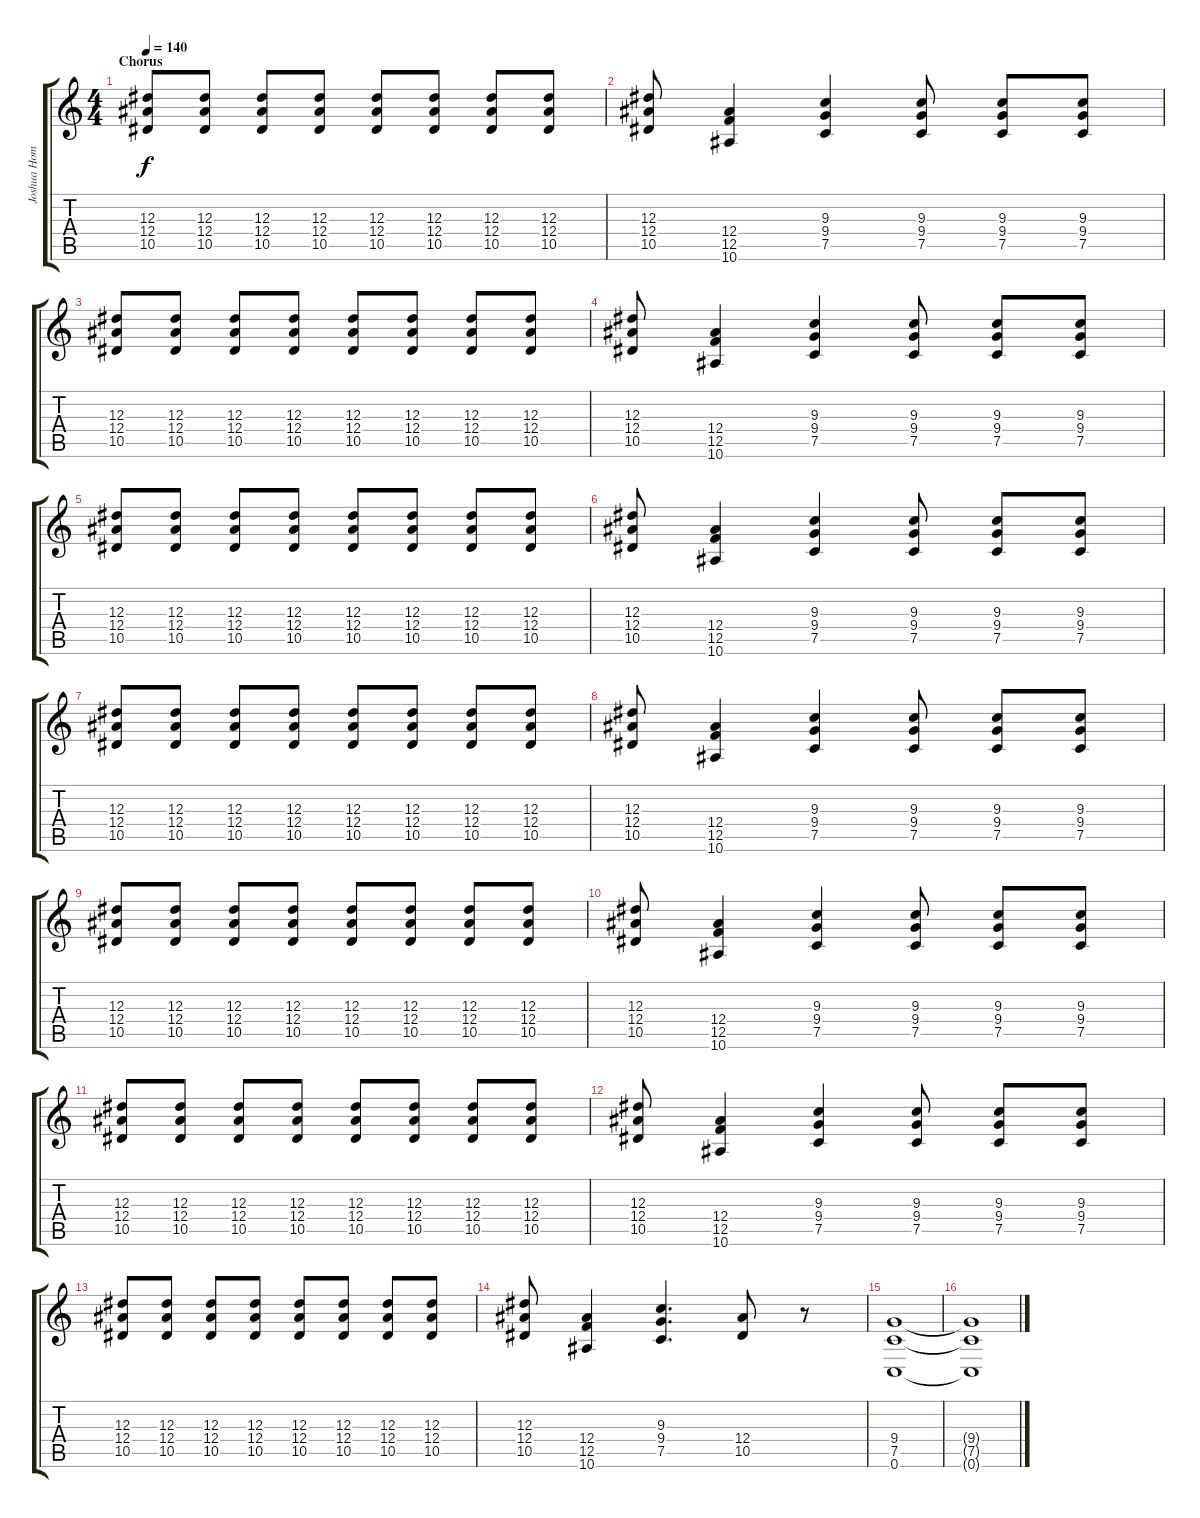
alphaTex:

\track ("Joshua Homme - Rhythm Guitar" "Joshua Hom") {instrument distortionguitar}
\staff {score tabs}
\tuning (C4 G3 Eb3 Bb2 F2 C2) {hide}
\ts (4 4)
\section ("" "Chorus")
\tempo 140
\clef g2
\ks c
(12.3 12.4 10.5).8{dy f} (12.3 12.4 10.5).8 (12.3 12.4 10.5).8 (12.3 12.4 10.5).8 (12.3 12.4 10.5).8 (12.3 12.4 10.5).8 (12.3 12.4 10.5).8 (12.3 12.4 10.5).8 |
(12.3 12.4 10.5).8 (12.4 12.5 10.6).4 (9.3 9.4 7.5).4 (9.3 9.4 7.5).8 (9.3 9.4 7.5).8 (9.3 9.4 7.5).8 |
(12.3 12.4 10.5).8 (12.3 12.4 10.5).8 (12.3 12.4 10.5).8 (12.3 12.4 10.5).8 (12.3 12.4 10.5).8 (12.3 12.4 10.5).8 (12.3 12.4 10.5).8 (12.3 12.4 10.5).8 |
(12.3 12.4 10.5).8 (12.4 12.5 10.6).4 (9.3 9.4 7.5).4 (9.3 9.4 7.5).8 (9.3 9.4 7.5).8 (9.3 9.4 7.5).8 |
(12.3 12.4 10.5).8 (12.3 12.4 10.5).8 (12.3 12.4 10.5).8 (12.3 12.4 10.5).8 (12.3 12.4 10.5).8 (12.3 12.4 10.5).8 (12.3 12.4 10.5).8 (12.3 12.4 10.5).8 |
(12.3 12.4 10.5).8 (12.4 12.5 10.6).4 (9.3 9.4 7.5).4 (9.3 9.4 7.5).8 (9.3 9.4 7.5).8 (9.3 9.4 7.5).8 |
(12.3 12.4 10.5).8 (12.3 12.4 10.5).8 (12.3 12.4 10.5).8 (12.3 12.4 10.5).8 (12.3 12.4 10.5).8 (12.3 12.4 10.5).8 (12.3 12.4 10.5).8 (12.3 12.4 10.5).8 |
(12.3 12.4 10.5).8 (12.4 12.5 10.6).4 (9.3 9.4 7.5).4 (9.3 9.4 7.5).8 (9.3 9.4 7.5).8 (9.3 9.4 7.5).8 |
(12.3 12.4 10.5).8 (12.3 12.4 10.5).8 (12.3 12.4 10.5).8 (12.3 12.4 10.5).8 (12.3 12.4 10.5).8 (12.3 12.4 10.5).8 (12.3 12.4 10.5).8 (12.3 12.4 10.5).8 |
(12.3 12.4 10.5).8 (12.4 12.5 10.6).4 (9.3 9.4 7.5).4 (9.3 9.4 7.5).8 (9.3 9.4 7.5).8 (9.3 9.4 7.5).8 |
(12.3 12.4 10.5).8 (12.3 12.4 10.5).8 (12.3 12.4 10.5).8 (12.3 12.4 10.5).8 (12.3 12.4 10.5).8 (12.3 12.4 10.5).8 (12.3 12.4 10.5).8 (12.3 12.4 10.5).8 |
(12.3 12.4 10.5).8 (12.4 12.5 10.6).4 (9.3 9.4 7.5).4 (9.3 9.4 7.5).8 (9.3 9.4 7.5).8 (9.3 9.4 7.5).8 |
(12.3 12.4 10.5).8 (12.3 12.4 10.5).8 (12.3 12.4 10.5).8 (12.3 12.4 10.5).8 (12.3 12.4 10.5).8 (12.3 12.4 10.5).8 (12.3 12.4 10.5).8 (12.3 12.4 10.5).8 |
(12.3 12.4 10.5).8 (12.4 12.5 10.6).4 (9.3 9.4 7.5).4{d} (12.4 10.5).8 r.8 |
(9.4 7.5 0.6).1 |
(9.4{t} 7.5{t} 0.6{t}).1
